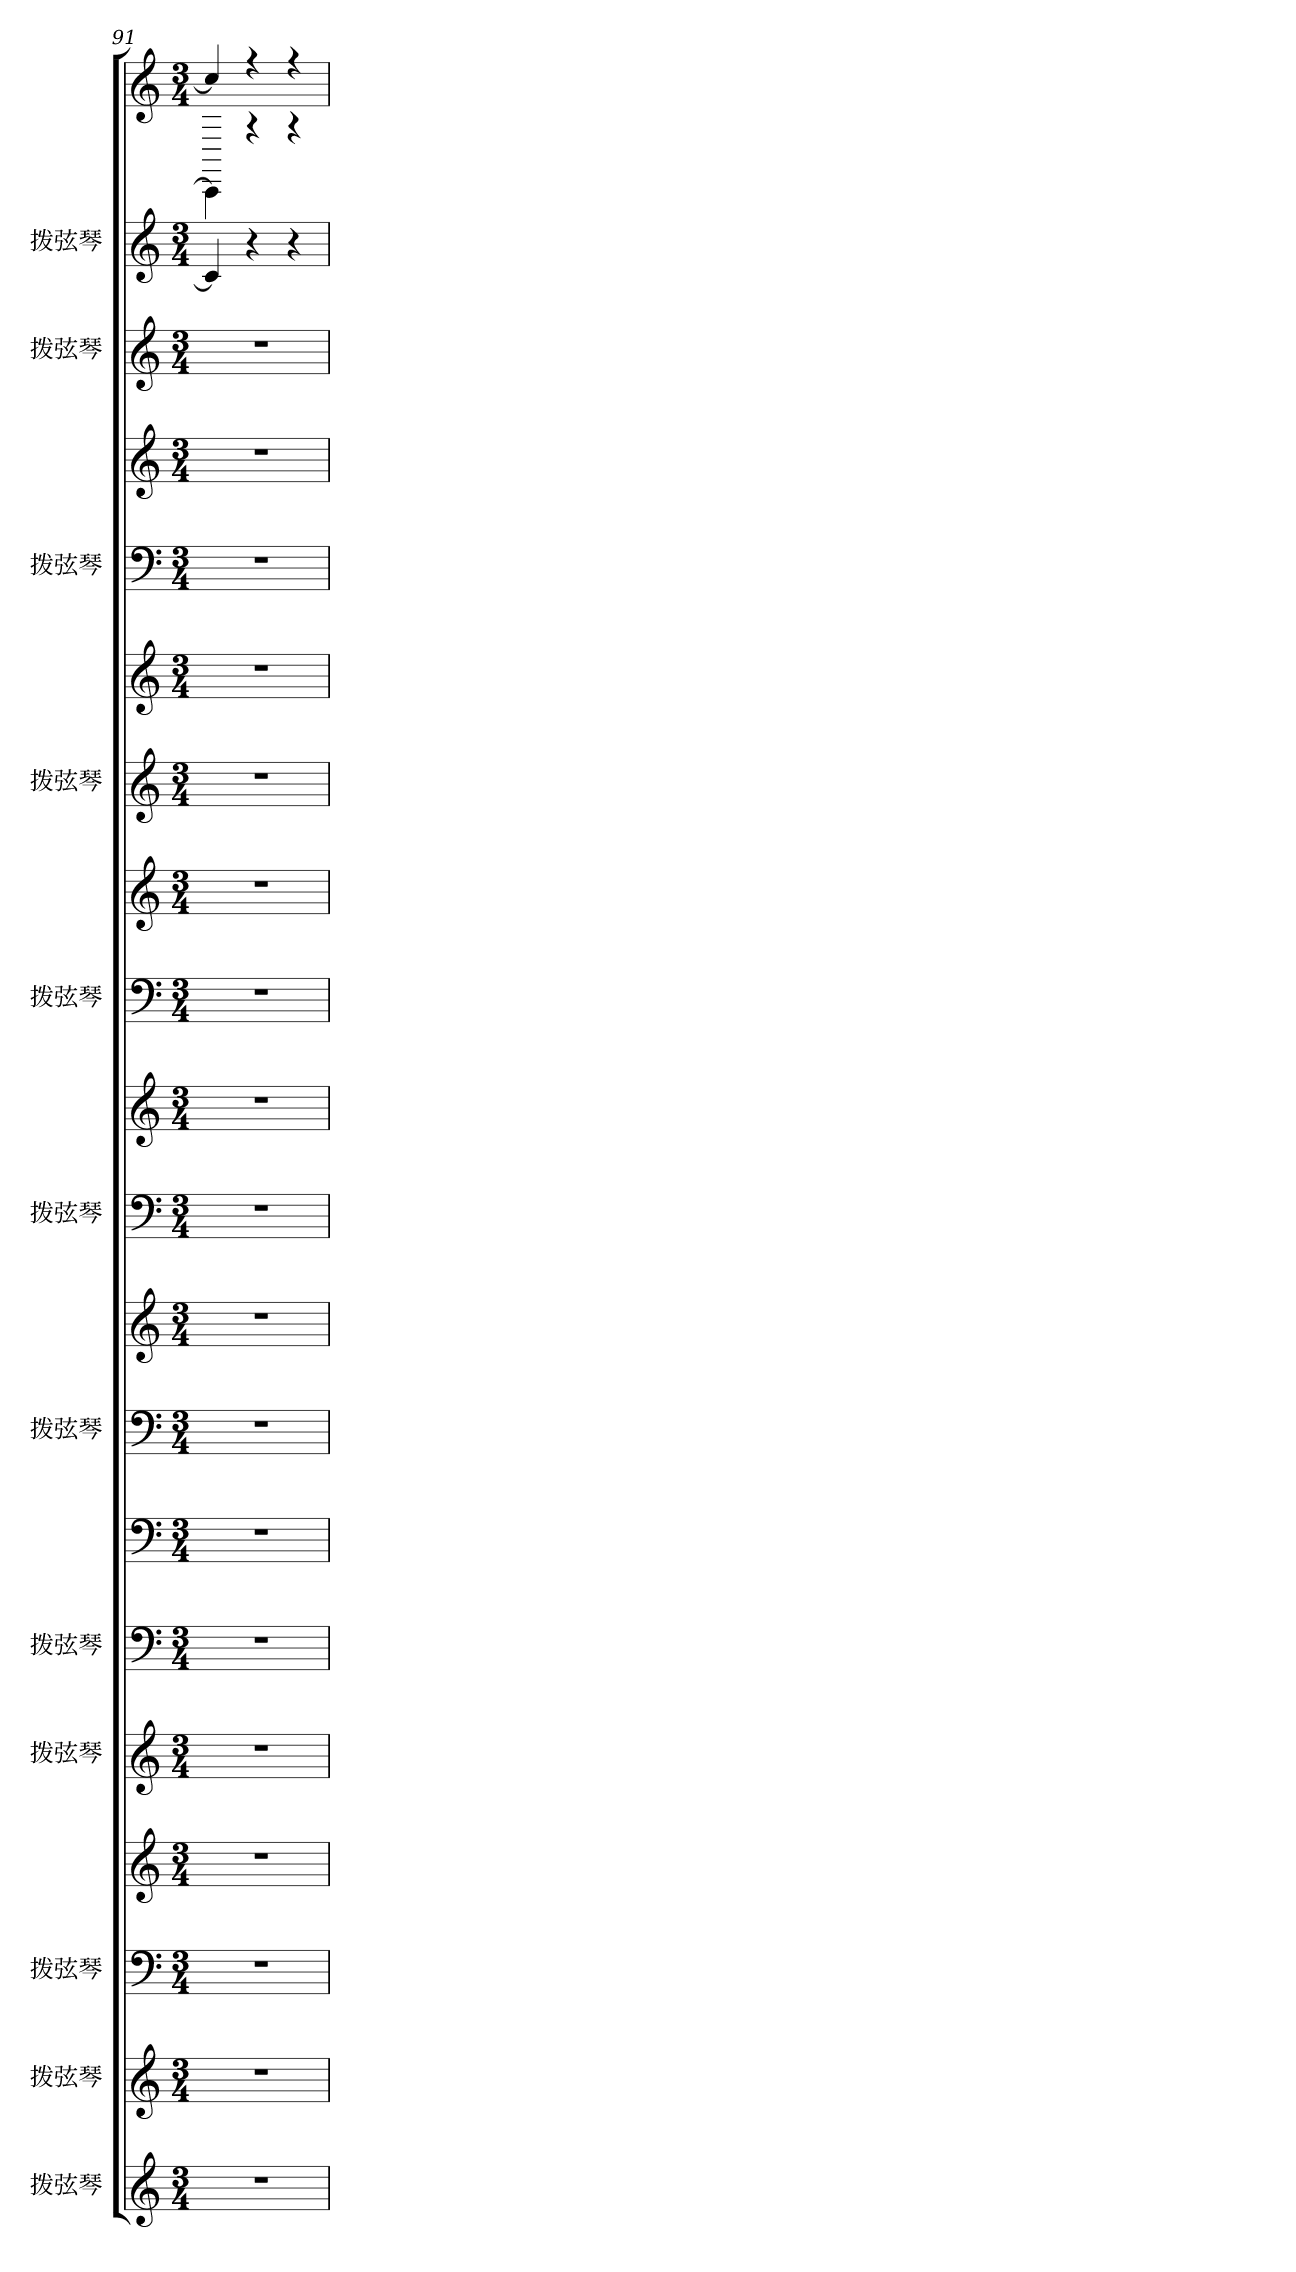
**kern	**kern	**kern	**kern	**kern	**kern	**kern	**kern	**kern	**kern	**kern	**kern	**kern	**kern	**kern	**kern	**kern	**kern	**kern	**kern
*part12	*part11	*part10	*part10	*part9	*part8	*part8	*part7	*part7	*part6	*part6	*part5	*part5	*part4	*part4	*part3	*part3	*part2	*part1	*part1
*staff20	*staff19	*staff18	*staff17	*staff16	*staff15	*staff14	*staff13	*staff12	*staff11	*staff10	*staff9	*staff8	*staff7	*staff6	*staff5	*staff4	*staff3	*staff2	*staff1
*I"拨弦琴	*I"拨弦琴	*I"拨弦琴	*	*I"拨弦琴	*I"拨弦琴	*	*I"拨弦琴	*	*I"拨弦琴	*	*I"拨弦琴	*	*I"拨弦琴	*	*I"拨弦琴	*	*I"拨弦琴	*I"拨弦琴	*
*clefG2	*clefG2	*clefF4	*clefG2	*clefG2	*clefF4	*clefF4	*clefF4	*clefG2	*clefF4	*clefG2	*clefF4	*clefG2	*clefG2	*clefG2	*clefF4	*clefG2	*clefG2	*clefG2	*clefG2
*k[]	*k[]	*k[]	*k[]	*k[]	*k[]	*k[]	*k[]	*k[]	*k[]	*k[]	*k[]	*k[]	*k[]	*k[]	*k[]	*k[]	*k[]	*k[]	*k[]
*M3/4	*M3/4	*M3/4	*M3/4	*M3/4	*M3/4	*M3/4	*M3/4	*M3/4	*M3/4	*M3/4	*M3/4	*M3/4	*M3/4	*M3/4	*M3/4	*M3/4	*M3/4	*M3/4	*M3/4
=91	=91	=91	=91	=91	=91	=91	=91	=91	=91	=91	=91	=91	=91	=91	=91	=91	=91	=91	=91
*	*	*	*	*	*	*	*	*	*	*	*	*	*	*	*	*	*	*	*^
2.r	2.r	2.r	2.r	2.r	2.r	2.r	2.r	2.r	2.r	2.r	2.r	2.r	2.r	2.r	2.r	2.r	2.r	4c/]	4cc/]	4CC\]
.	.	.	.	.	.	.	.	.	.	.	.	.	.	.	.	.	.	4r	4r	4r
.	.	.	.	.	.	.	.	.	.	.	.	.	.	.	.	.	.	4r	4r	4r
*	*	*	*	*	*	*	*	*	*	*	*	*	*	*	*	*	*	*	*v	*v
=	=	=	=	=	=	=	=	=	=	=	=	=	=	=	=	=	=	=	=
*-	*-	*-	*-	*-	*-	*-	*-	*-	*-	*-	*-	*-	*-	*-	*-	*-	*-	*-	*-
